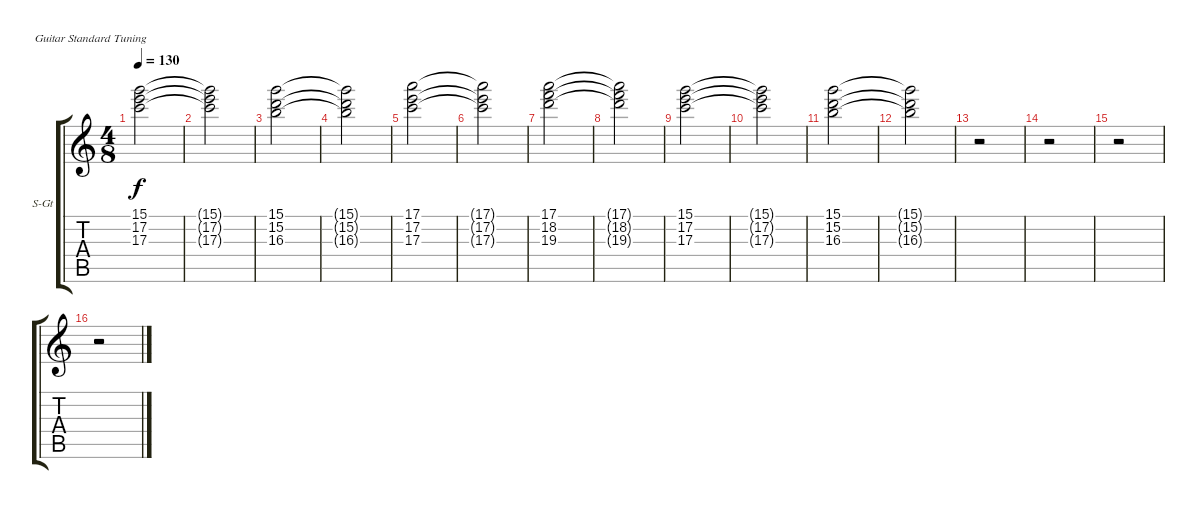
\bracketExtendMode groupsimilarinstruments
\firstSystemTrackNameOrientation horizontal
\otherSystemsTrackNameOrientation horizontal
\track ("Синтезатор" "S-Gt") {instrument stringensemble2}
\staff {score tabs}
\tuning (E4 B3 G3 D3 A2 E2)
\displaytranspose 12
\ts (4 8)
\tempo 130
\clef g2
\ks c
(15.1 17.2 17.3).2{dy f} |
(15.1{t} 17.2{t} 17.3{t}).2 |
(15.1 15.2 16.3).2 |
(15.1{t} 15.2{t} 16.3{t}).2 |
(17.1 17.2 17.3).2 |
(17.1{t} 17.2{t} 17.3{t}).2 |
(17.1 18.2 19.3).2 |
(17.1{t} 18.2{t} 19.3{t}).2 |
(15.1 17.2 17.3).2 |
(15.1{t} 17.2{t} 17.3{t}).2 |
(15.1 15.2 16.3).2 |
(15.1{t} 15.2{t} 16.3{t}).2 |
r.2 |
r.2 |
r.2 |
r.2
